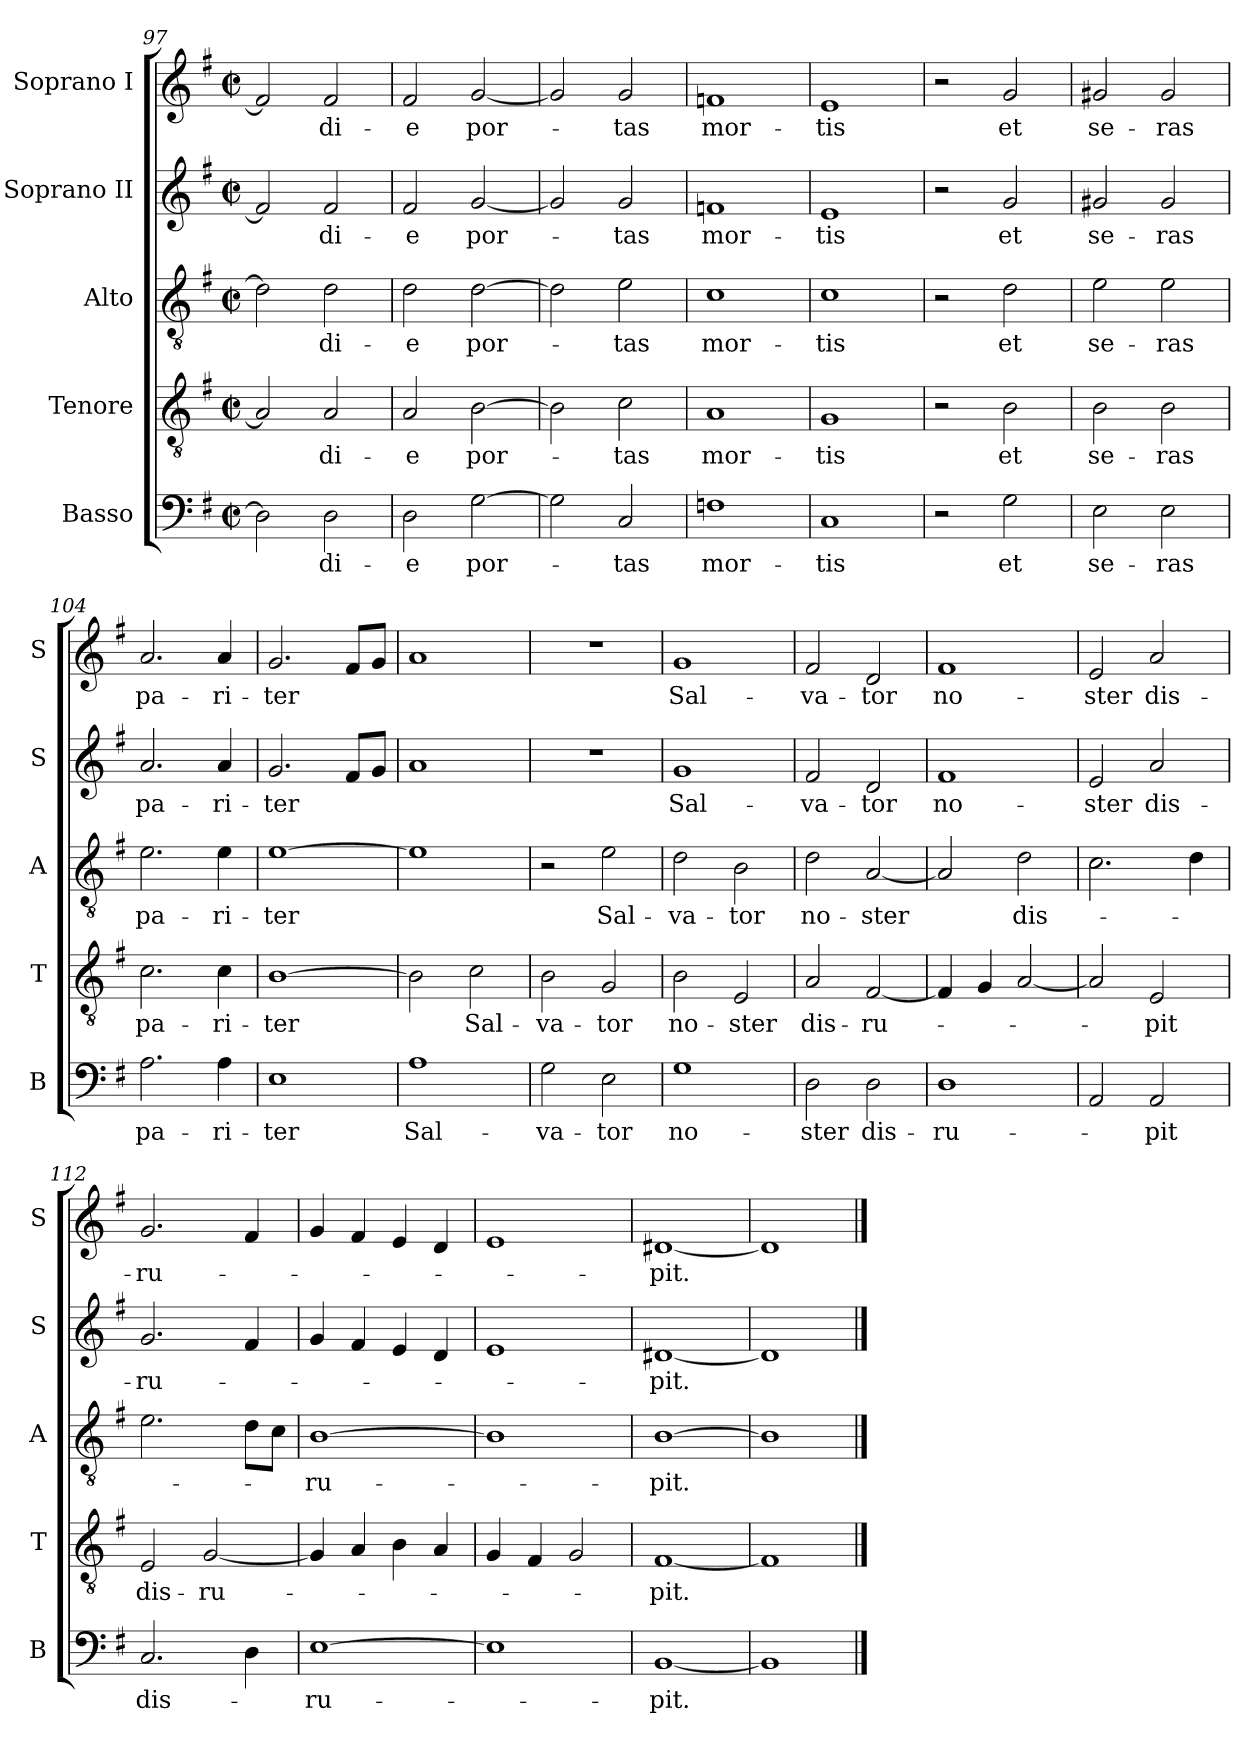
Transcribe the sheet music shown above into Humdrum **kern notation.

**kern	**text	**kern	**text	**kern	**text	**kern	**text	**kern	**text
*part5	*part5	*part4	*part4	*part3	*part3	*part2	*part2	*part1	*part1
*staff5	*staff5	*staff4	*staff4	*staff3	*staff3	*staff2	*staff2	*staff1	*staff1
*I"Basso	*	*I"Tenore	*	*I"Alto	*	*I"Soprano II	*	*I"Soprano I	*
*I'B	*	*I'T	*	*I'A	*	*I'S	*	*I'S	*
*clefF4	*	*clefGv2	*	*clefGv2	*	*clefG2	*	*clefG2	*
*k[f#]	*	*k[f#]	*	*k[f#]	*	*k[f#]	*	*k[f#]	*
*M2/2	*	*M2/2	*	*M2/2	*	*M2/2	*	*M2/2	*
*met(c|)	*	*met(c|)	*	*met(c|)	*	*met(c|)	*	*met(c|)	*
=97	=97	=97	=97	=97	=97	=97	=97	=97	=97
2D\]	.	2A/]	.	2d\]	.	2f#/]	.	2f#/]	.
2D\	-di-	2A/	-di-	2d\	-di-	2f#/	-di-	2f#/	-di-
=98	=98	=98	=98	=98	=98	=98	=98	=98	=98
2D\	-e	2A/	-e	2d\	-e	2f#/	-e	2f#/	-e
[2G\	por-	[2B\	por-	[2d\	por-	[2g/	por-	[2g/	por-
=99	=99	=99	=99	=99	=99	=99	=99	=99	=99
2G\]	.	2B\]	.	2d\]	.	2g/]	.	2g/]	.
2C/	-tas	2c\	-tas	2e\	-tas	2g/	-tas	2g/	-tas
=100	=100	=100	=100	=100	=100	=100	=100	=100	=100
1Fn	mor-	1A	mor-	1c	mor-	1fn	mor-	1fn	mor-
=101	=101	=101	=101	=101	=101	=101	=101	=101	=101
1C	-tis	1G	-tis	1c	-tis	1e	-tis	1e	-tis
=102	=102	=102	=102	=102	=102	=102	=102	=102	=102
2r	.	2r	.	2r	.	2r	.	2r	.
2G\	et	2B\	et	2d\	et	2g/	et	2g/	et
=103	=103	=103	=103	=103	=103	=103	=103	=103	=103
2E\	se-	2B\	se-	2e\	se-	2g#X/	se-	2g#X/	se-
2E\	-ras	2B\	-ras	2e\	-ras	2g#/	-ras	2g#/	-ras
=104	=104	=104	=104	=104	=104	=104	=104	=104	=104
2.A\	pa-	2.c\	pa-	2.e\	pa-	2.a/	pa-	2.a/	pa-
4A\	-ri-	4c\	-ri-	4e\	-ri-	4a/	-ri-	4a/	-ri-
=105	=105	=105	=105	=105	=105	=105	=105	=105	=105
1E	-ter	[1B	-ter	[1e	-ter	2.g/	-ter	2.g/	-ter
.	.	.	.	.	.	8f#/L	.	8f#/L	.
.	.	.	.	.	.	8g/J	.	8g/J	.
=106	=106	=106	=106	=106	=106	=106	=106	=106	=106
1A	Sal-	2B\]	.	1e]	.	1a	.	1a	.
.	.	2c\	Sal-	.	.	.	.	.	.
=107	=107	=107	=107	=107	=107	=107	=107	=107	=107
2G\	-va-	2B\	-va-	2r	.	1r	.	1r	.
2E\	-tor	2G/	-tor	2e\	Sal-	.	.	.	.
=108	=108	=108	=108	=108	=108	=108	=108	=108	=108
1G	no-	2B\	no-	2d\	-va-	1g	Sal-	1g	Sal-
.	.	2E/	-ster	2B\	-tor	.	.	.	.
=109	=109	=109	=109	=109	=109	=109	=109	=109	=109
2D\	-ster	2A/	dis-	2d\	no-	2f#/	-va-	2f#/	-va-
2D\	dis-	[2F#/	-ru-	[2A/	-ster	2d/	-tor	2d/	-tor
=110	=110	=110	=110	=110	=110	=110	=110	=110	=110
1D	-ru-	4F#/]	.	2A/]	.	1f#	no-	1f#	no-
.	.	4G/	.	.	.	.	.	.	.
.	.	[2A/	.	2d\	dis-	.	.	.	.
=111	=111	=111	=111	=111	=111	=111	=111	=111	=111
2AA/	.	2A/]	.	2.c\	.	2e/	-ster	2e/	-ster
2AA/	-pit	2E/	-pit	.	.	2a/	dis-	2a/	dis-
.	.	.	.	4d\	.	.	.	.	.
=112	=112	=112	=112	=112	=112	=112	=112	=112	=112
2.C/	dis-	2E/	dis-	2.e\	.	2.g/	-ru-	2.g/	-ru-
.	.	[2G/	-ru-	.	.	.	.	.	.
4D\	.	.	.	8d\L	.	4f#/	.	4f#/	.
.	.	.	.	8c\J	.	.	.	.	.
=113	=113	=113	=113	=113	=113	=113	=113	=113	=113
[1E	-ru-	4G/]	.	[1B	-ru-	4g/	.	4g/	.
.	.	4A/	.	.	.	4f#/	.	4f#/	.
.	.	4B\	.	.	.	4e/	.	4e/	.
.	.	4A/	.	.	.	4d/	.	4d/	.
=114	=114	=114	=114	=114	=114	=114	=114	=114	=114
1E]	.	4G/	.	1B]	.	1e	.	1e	.
.	.	4F#/	.	.	.	.	.	.	.
.	.	2G/	.	.	.	.	.	.	.
=115	=115	=115	=115	=115	=115	=115	=115	=115	=115
[1BB	-pit.	[1F#	-pit.	[1B	-pit.	[1d#X	-pit.	[1d#X	-pit.
=116	=116	=116	=116	=116	=116	=116	=116	=116	=116
1BB]	.	1F#]	.	1B]	.	1d#]	.	1d#]	.
==	==	==	==	==	==	==	==	==	==
*-	*-	*-	*-	*-	*-	*-	*-	*-	*-
